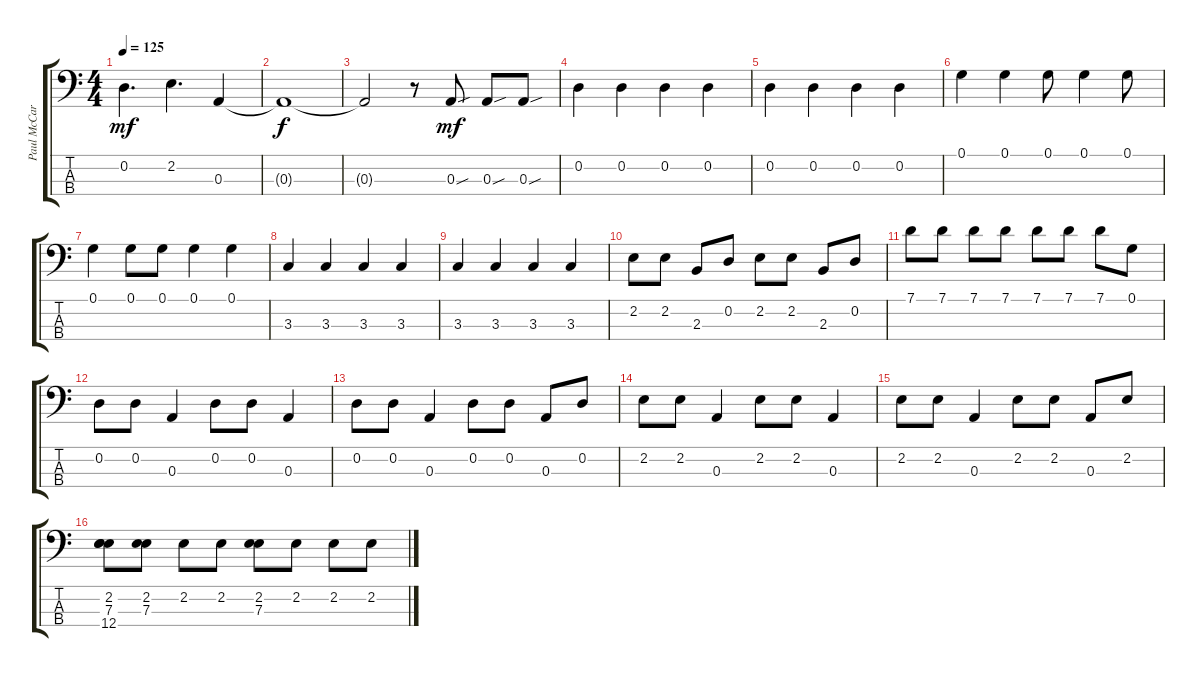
\track ("Paul McCartney Bass" "Paul McCar") {instrument electricbassfinger}
\staff {score tabs}
\tuning (G2 D2 A1 E1) {hide}
\ts (4 4)
\tempo 125
\clef f4
\ks c
0.2.4{d dy mf} 2.2.4{d} 0.3.4 |
0.3{t}.1{dy f} |
0.3{t}.2 r.8 0.3{sou}.8{dy mf} 0.3{sou}.8 0.3{sou}.8 |
0.2.4 0.2.4 0.2.4 0.2.4 |
0.2.4 0.2.4 0.2.4 0.2.4 |
0.1.4 0.1.4 0.1.8 0.1.4 0.1.8 |
0.1.4 0.1.8 0.1.8 0.1.4 0.1.4 |
3.3.4 3.3.4 3.3.4 3.3.4 |
3.3.4 3.3.4 3.3.4 3.3.4 |
2.2.8 2.2.8 2.3.8 0.2.8 2.2.8 2.2.8 2.3.8 0.2.8 |
7.1.8 7.1.8 7.1.8 7.1.8 7.1.8 7.1.8 7.1.8 0.1.8 |
0.2.8 0.2.8 0.3.4 0.2.8 0.2.8 0.3.4 |
0.2.8 0.2.8 0.3.4 0.2.8 0.2.8 0.3.8 0.2.8 |
2.2.8 2.2.8 0.3.4 2.2.8 2.2.8 0.3.4 |
2.2.8 2.2.8 0.3.4 2.2.8 2.2.8 0.3.8 2.2.8 |
(2.2 7.3 12.4).8 (2.2 7.3).8 2.2.8 2.2.8 (2.2 7.3).8 2.2.8 2.2.8 2.2.8
